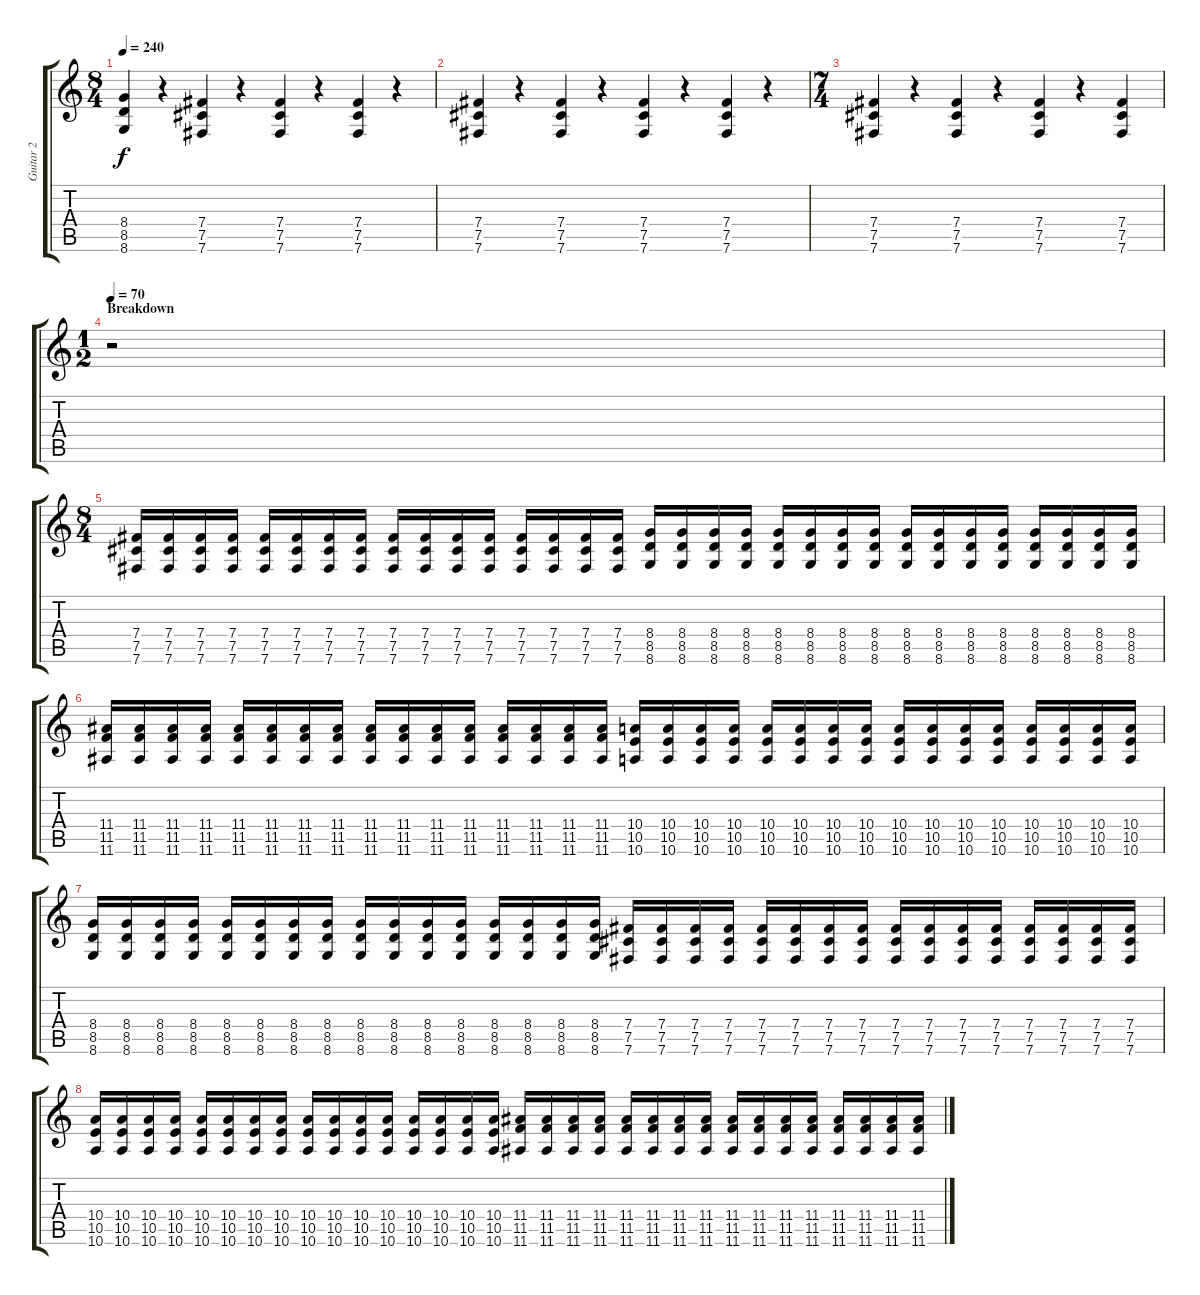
\track ("Guitar 2" "Guitar 2") {instrument overdrivenguitar}
\staff {score tabs}
\tuning (Db4 Ab3 E3 B2 Gb2 B1) {hide}
\ts (8 4)
\tempo 240
\clef g2
\ks c
(8.4 8.5 8.6).4{dy f} r.4 (7.4 7.5 7.6).4 r.4 (7.4 7.5 7.6).4 r.4 (7.4 7.5 7.6).4 r.4 |
(7.4 7.5 7.6).4 r.4 (7.4 7.5 7.6).4 r.4 (7.4 7.5 7.6).4 r.4 (7.4 7.5 7.6).4 r.4 |
\ts (7 4)
(7.4 7.5 7.6).4 r.4 (7.4 7.5 7.6).4 r.4 (7.4 7.5 7.6).4 r.4 (7.4 7.5 7.6).4 |
\ts (1 2)
\section ("" "Breakdown")
\tempo 70
r.2 |
\ts (8 4)
(7.4 7.5 7.6).16 (7.4 7.5 7.6).16 (7.4 7.5 7.6).16 (7.4 7.5 7.6).16 (7.4 7.5 7.6).16 (7.4 7.5 7.6).16 (7.4 7.5 7.6).16 (7.4 7.5 7.6).16 (7.4 7.5 7.6).16 (7.4 7.5 7.6).16 (7.4 7.5 7.6).16 (7.4 7.5 7.6).16 (7.4 7.5 7.6).16 (7.4 7.5 7.6).16 (7.4 7.5 7.6).16 (7.4 7.5 7.6).16 (8.4 8.5 8.6).16 (8.4 8.5 8.6).16 (8.4 8.5 8.6).16 (8.4 8.5 8.6).16 (8.4 8.5 8.6).16 (8.4 8.5 8.6).16 (8.4 8.5 8.6).16 (8.4 8.5 8.6).16 (8.4 8.5 8.6).16 (8.4 8.5 8.6).16 (8.4 8.5 8.6).16 (8.4 8.5 8.6).16 (8.4 8.5 8.6).16 (8.4 8.5 8.6).16 (8.4 8.5 8.6).16 (8.4 8.5 8.6).16 |
(11.4 11.5 11.6).16 (11.4 11.5 11.6).16 (11.4 11.5 11.6).16 (11.4 11.5 11.6).16 (11.4 11.5 11.6).16 (11.4 11.5 11.6).16 (11.4 11.5 11.6).16 (11.4 11.5 11.6).16 (11.4 11.5 11.6).16 (11.4 11.5 11.6).16 (11.4 11.5 11.6).16 (11.4 11.5 11.6).16 (11.4 11.5 11.6).16 (11.4 11.5 11.6).16 (11.4 11.5 11.6).16 (11.4 11.5 11.6).16 (10.4 10.5 10.6).16 (10.4 10.5 10.6).16 (10.4 10.5 10.6).16 (10.4 10.5 10.6).16 (10.4 10.5 10.6).16 (10.4 10.5 10.6).16 (10.4 10.5 10.6).16 (10.4 10.5 10.6).16 (10.4 10.5 10.6).16 (10.4 10.5 10.6).16 (10.4 10.5 10.6).16 (10.4 10.5 10.6).16 (10.4 10.5 10.6).16 (10.4 10.5 10.6).16 (10.4 10.5 10.6).16 (10.4 10.5 10.6).16 |
(8.4 8.5 8.6).16 (8.4 8.5 8.6).16 (8.4 8.5 8.6).16 (8.4 8.5 8.6).16 (8.4 8.5 8.6).16 (8.4 8.5 8.6).16 (8.4 8.5 8.6).16 (8.4 8.5 8.6).16 (8.4 8.5 8.6).16 (8.4 8.5 8.6).16 (8.4 8.5 8.6).16 (8.4 8.5 8.6).16 (8.4 8.5 8.6).16 (8.4 8.5 8.6).16 (8.4 8.5 8.6).16 (8.4 8.5 8.6).16 (7.4 7.5 7.6).16 (7.4 7.5 7.6).16 (7.4 7.5 7.6).16 (7.4 7.5 7.6).16 (7.4 7.5 7.6).16 (7.4 7.5 7.6).16 (7.4 7.5 7.6).16 (7.4 7.5 7.6).16 (7.4 7.5 7.6).16 (7.4 7.5 7.6).16 (7.4 7.5 7.6).16 (7.4 7.5 7.6).16 (7.4 7.5 7.6).16 (7.4 7.5 7.6).16 (7.4 7.5 7.6).16 (7.4 7.5 7.6).16 |
(10.4 10.5 10.6).16 (10.4 10.5 10.6).16 (10.4 10.5 10.6).16 (10.4 10.5 10.6).16 (10.4 10.5 10.6).16 (10.4 10.5 10.6).16 (10.4 10.5 10.6).16 (10.4 10.5 10.6).16 (10.4 10.5 10.6).16 (10.4 10.5 10.6).16 (10.4 10.5 10.6).16 (10.4 10.5 10.6).16 (10.4 10.5 10.6).16 (10.4 10.5 10.6).16 (10.4 10.5 10.6).16 (10.4 10.5 10.6).16 (11.4 11.5 11.6).16 (11.4 11.5 11.6).16 (11.4 11.5 11.6).16 (11.4 11.5 11.6).16 (11.4 11.5 11.6).16 (11.4 11.5 11.6).16 (11.4 11.5 11.6).16 (11.4 11.5 11.6).16 (11.4 11.5 11.6).16 (11.4 11.5 11.6).16 (11.4 11.5 11.6).16 (11.4 11.5 11.6).16 (11.4 11.5 11.6).16 (11.4 11.5 11.6).16 (11.4 11.5 11.6).16 (11.4 11.5 11.6).16
